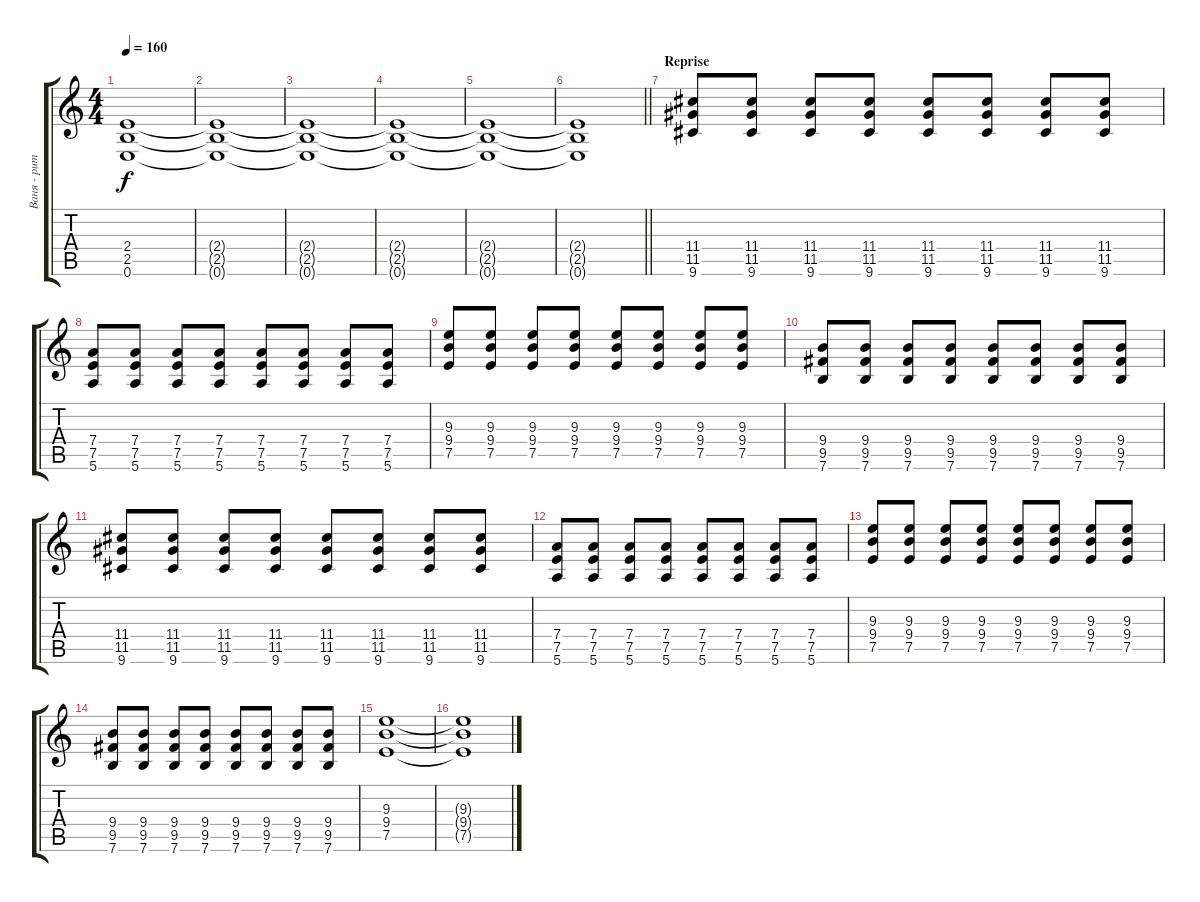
\track ("Ваня - ритм гитара" "Ваня - рит") {instrument distortionguitar}
\staff {score tabs}
\tuning (E4 B3 G3 D3 A2 E2) {hide}
\ts (4 4)
\tempo 160
\clef g2
\ks c
(2.4{t} 2.5{t} 0.6{t}).1{dy f} |
(2.4{t} 2.5{t} 0.6{t}).1 |
(2.4{t} 2.5{t} 0.6{t}).1 |
(2.4{t} 2.5{t} 0.6{t}).1 |
(2.4{t} 2.5{t} 0.6{t}).1 |
\barLineRight lightlight
(2.4{t} 2.5{t} 0.6{t}).1 |
\section ("" "Reprise")
(11.4 11.5 9.6).8 (11.4 11.5 9.6).8 (11.4 11.5 9.6).8 (11.4 11.5 9.6).8 (11.4 11.5 9.6).8 (11.4 11.5 9.6).8 (11.4 11.5 9.6).8 (11.4 11.5 9.6).8 |
(7.4 7.5 5.6).8 (7.4 7.5 5.6).8 (7.4 7.5 5.6).8 (7.4 7.5 5.6).8 (7.4 7.5 5.6).8 (7.4 7.5 5.6).8 (7.4 7.5 5.6).8 (7.4 7.5 5.6).8 |
(9.3 9.4 7.5).8 (9.3 9.4 7.5).8 (9.3 9.4 7.5).8 (9.3 9.4 7.5).8 (9.3 9.4 7.5).8 (9.3 9.4 7.5).8 (9.3 9.4 7.5).8 (9.3 9.4 7.5).8 |
(9.4 9.5 7.6).8 (9.4 9.5 7.6).8 (9.4 9.5 7.6).8 (9.4 9.5 7.6).8 (9.4 9.5 7.6).8 (9.4 9.5 7.6).8 (9.4 9.5 7.6).8 (9.4 9.5 7.6).8 |
(11.4 11.5 9.6).8 (11.4 11.5 9.6).8 (11.4 11.5 9.6).8 (11.4 11.5 9.6).8 (11.4 11.5 9.6).8 (11.4 11.5 9.6).8 (11.4 11.5 9.6).8 (11.4 11.5 9.6).8 |
(7.4 7.5 5.6).8 (7.4 7.5 5.6).8 (7.4 7.5 5.6).8 (7.4 7.5 5.6).8 (7.4 7.5 5.6).8 (7.4 7.5 5.6).8 (7.4 7.5 5.6).8 (7.4 7.5 5.6).8 |
(9.3 9.4 7.5).8 (9.3 9.4 7.5).8 (9.3 9.4 7.5).8 (9.3 9.4 7.5).8 (9.3 9.4 7.5).8 (9.3 9.4 7.5).8 (9.3 9.4 7.5).8 (9.3 9.4 7.5).8 |
(9.4 9.5 7.6).8 (9.4 9.5 7.6).8 (9.4 9.5 7.6).8 (9.4 9.5 7.6).8 (9.4 9.5 7.6).8 (9.4 9.5 7.6).8 (9.4 9.5 7.6).8 (9.4 9.5 7.6).8 |
(9.3 9.4 7.5).1{volume 0} |
(9.3{t} 9.4{t} 7.5{t}).1
